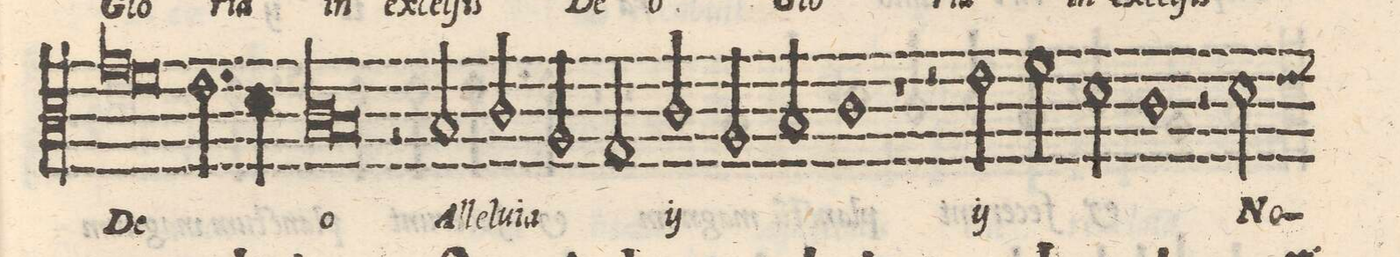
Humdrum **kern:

**kern	**text
*I"TENOR	*
*clefC3	*
*k[]	*
*met(C|)	*
*M2/1	*
*lig	*
1g	De-
1f	.
*Xlig	*
=70-	=70-
2.e\	.
4d\	.
*lig	*
1c	-o
=71-	=71-
1B	.
*Xlig	*
2r	.
2B/	Al-
=72-	=72-
2c/	-le-
2A/	-lu-
2G/	-ia
*	*ij
2c/	Al-
=73-	=73-
2A/	-le-
2B/	-lu-
1c	-ia
=74-	=74-
1r	.
2r	.
2e\	Al-
=75-	=75-
2f\	-le-
2d\	-lu-
1c	-ia
*	*Xij
=76-	=76-
2r	.
2d\	No-
*custos:e	*
*-	*-
